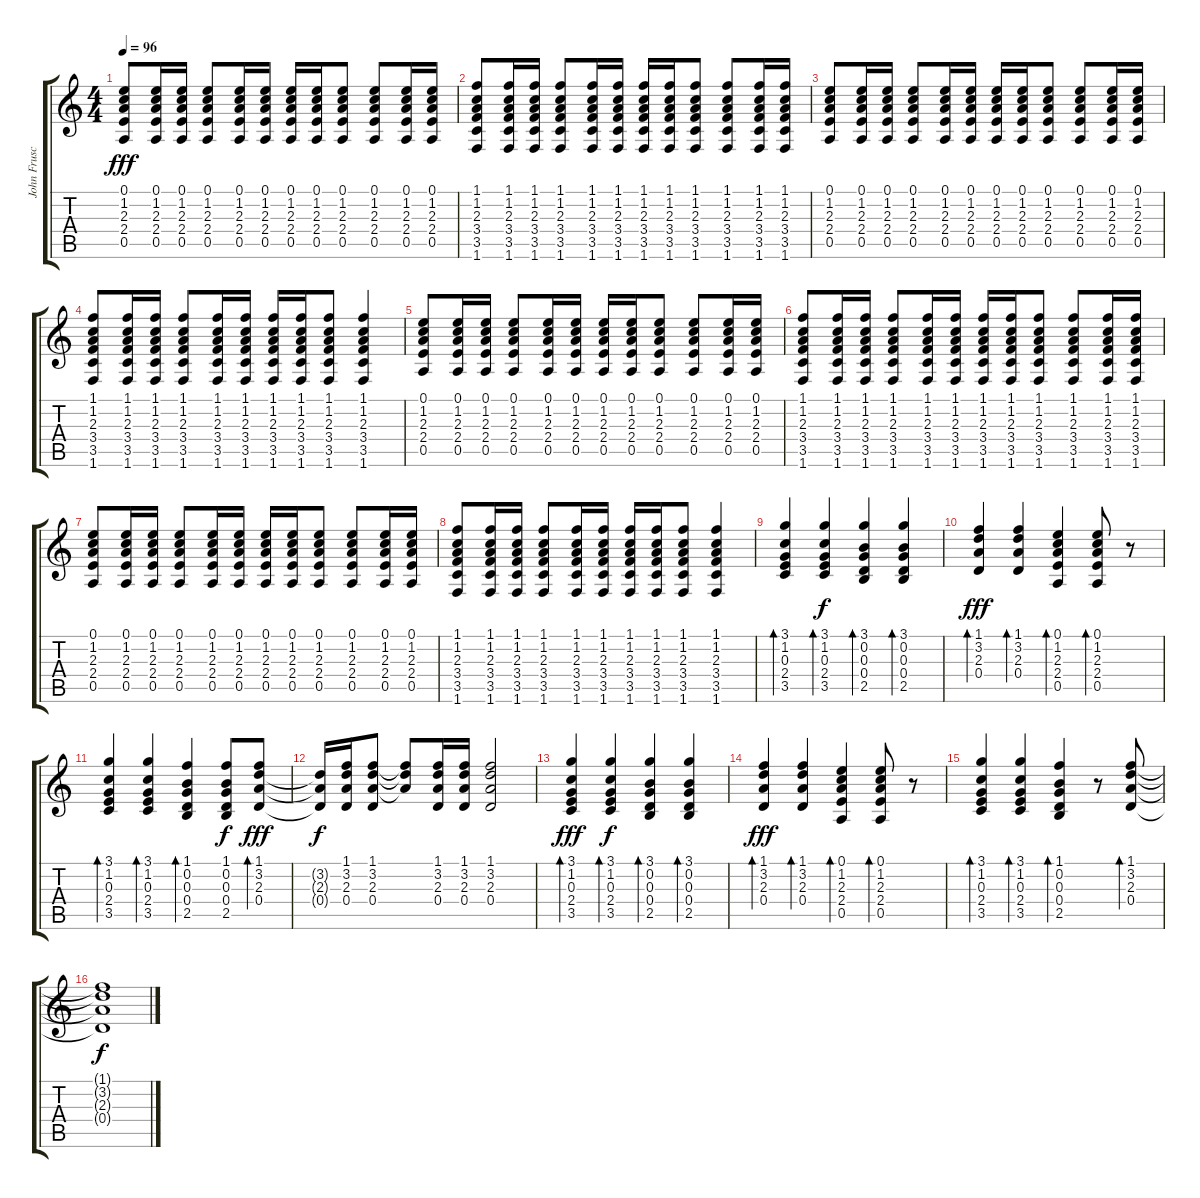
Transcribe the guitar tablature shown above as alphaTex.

\track ("John Frusciante (Main)" "John Frusc") {instrument acousticguitarsteel}
\staff {score tabs}
\tuning (E4 B3 G3 D3 A2 E2) {hide}
\ts (4 4)
\tempo 96
\clef g2
\ks c
(0.1 1.2 2.3 2.4 0.5).8{dy fff} (0.1 1.2 2.3 2.4 0.5).16 (0.1 1.2 2.3 2.4 0.5).16 (0.1 1.2 2.3 2.4 0.5).8 (0.1 1.2 2.3 2.4 0.5).16 (0.1 1.2 2.3 2.4 0.5).16 (0.1 1.2 2.3 2.4 0.5).16 (0.1 1.2 2.3 2.4 0.5).16 (0.1 1.2 2.3 2.4 0.5).8 (0.1 1.2 2.3 2.4 0.5).8 (0.1 1.2 2.3 2.4 0.5).16 (0.1 1.2 2.3 2.4 0.5).16 |
(1.1 1.2 2.3 3.4 3.5 1.6).8 (1.1 1.2 2.3 3.4 3.5 1.6).16 (1.1 1.2 2.3 3.4 3.5 1.6).16 (1.1 1.2 2.3 3.4 3.5 1.6).8 (1.1 1.2 2.3 3.4 3.5 1.6).16 (1.1 1.2 2.3 3.4 3.5 1.6).16 (1.1 1.2 2.3 3.4 3.5 1.6).16 (1.1 1.2 2.3 3.4 3.5 1.6).16 (1.1 1.2 2.3 3.4 3.5 1.6).8 (1.1 1.2 2.3 3.4 3.5 1.6).8 (1.1 1.2 2.3 3.4 3.5 1.6).16 (1.1 1.2 2.3 3.4 3.5 1.6).16 |
(0.1 1.2 2.3 2.4 0.5).8 (0.1 1.2 2.3 2.4 0.5).16 (0.1 1.2 2.3 2.4 0.5).16 (0.1 1.2 2.3 2.4 0.5).8 (0.1 1.2 2.3 2.4 0.5).16 (0.1 1.2 2.3 2.4 0.5).16 (0.1 1.2 2.3 2.4 0.5).16 (0.1 1.2 2.3 2.4 0.5).16 (0.1 1.2 2.3 2.4 0.5).8 (0.1 1.2 2.3 2.4 0.5).8 (0.1 1.2 2.3 2.4 0.5).16 (0.1 1.2 2.3 2.4 0.5).16 |
(1.1 1.2 2.3 3.4 3.5 1.6).8 (1.1 1.2 2.3 3.4 3.5 1.6).16 (1.1 1.2 2.3 3.4 3.5 1.6).16 (1.1 1.2 2.3 3.4 3.5 1.6).8 (1.1 1.2 2.3 3.4 3.5 1.6).16 (1.1 1.2 2.3 3.4 3.5 1.6).16 (1.1 1.2 2.3 3.4 3.5 1.6).16 (1.1 1.2 2.3 3.4 3.5 1.6).16 (1.1 1.2 2.3 3.4 3.5 1.6).8 (1.1 1.2 2.3 3.4 3.5 1.6).4 |
(0.1 1.2 2.3 2.4 0.5).8 (0.1 1.2 2.3 2.4 0.5).16 (0.1 1.2 2.3 2.4 0.5).16 (0.1 1.2 2.3 2.4 0.5).8 (0.1 1.2 2.3 2.4 0.5).16 (0.1 1.2 2.3 2.4 0.5).16 (0.1 1.2 2.3 2.4 0.5).16 (0.1 1.2 2.3 2.4 0.5).16 (0.1 1.2 2.3 2.4 0.5).8 (0.1 1.2 2.3 2.4 0.5).8 (0.1 1.2 2.3 2.4 0.5).16 (0.1 1.2 2.3 2.4 0.5).16 |
(1.1 1.2 2.3 3.4 3.5 1.6).8 (1.1 1.2 2.3 3.4 3.5 1.6).16 (1.1 1.2 2.3 3.4 3.5 1.6).16 (1.1 1.2 2.3 3.4 3.5 1.6).8 (1.1 1.2 2.3 3.4 3.5 1.6).16 (1.1 1.2 2.3 3.4 3.5 1.6).16 (1.1 1.2 2.3 3.4 3.5 1.6).16 (1.1 1.2 2.3 3.4 3.5 1.6).16 (1.1 1.2 2.3 3.4 3.5 1.6).8 (1.1 1.2 2.3 3.4 3.5 1.6).8 (1.1 1.2 2.3 3.4 3.5 1.6).16 (1.1 1.2 2.3 3.4 3.5 1.6).16 |
(0.1 1.2 2.3 2.4 0.5).8 (0.1 1.2 2.3 2.4 0.5).16 (0.1 1.2 2.3 2.4 0.5).16 (0.1 1.2 2.3 2.4 0.5).8 (0.1 1.2 2.3 2.4 0.5).16 (0.1 1.2 2.3 2.4 0.5).16 (0.1 1.2 2.3 2.4 0.5).16 (0.1 1.2 2.3 2.4 0.5).16 (0.1 1.2 2.3 2.4 0.5).8 (0.1 1.2 2.3 2.4 0.5).8 (0.1 1.2 2.3 2.4 0.5).16 (0.1 1.2 2.3 2.4 0.5).16 |
(1.1 1.2 2.3 3.4 3.5 1.6).8 (1.1 1.2 2.3 3.4 3.5 1.6).16 (1.1 1.2 2.3 3.4 3.5 1.6).16 (1.1 1.2 2.3 3.4 3.5 1.6).8 (1.1 1.2 2.3 3.4 3.5 1.6).16 (1.1 1.2 2.3 3.4 3.5 1.6).16 (1.1 1.2 2.3 3.4 3.5 1.6).16 (1.1 1.2 2.3 3.4 3.5 1.6).16 (1.1 1.2 2.3 3.4 3.5 1.6).8 (1.1 1.2 2.3 3.4 3.5 1.6).4 |
(3.1 1.2 0.3 2.4 3.5).4{bd 30} (3.1 1.2 0.3 2.4 3.5).4{bd 30 dy f} (3.1 0.2 0.3 0.4 2.5).4{bd 60} (3.1 0.2 0.3 0.4 2.5).4{bd 60} |
(1.1 3.2 2.3 0.4).4{bd 60 dy fff} (1.1 3.2 2.3 0.4).4{bd 60} (0.1 1.2 2.3 2.4 0.5).4{bd 60} (0.1 1.2 2.3 2.4 0.5).8{bd 60} r.8 |
(3.1 1.2 0.3 2.4 3.5).4{bd 60} (3.1 1.2 0.3 2.4 3.5).4{bd 60} (1.1 0.2 0.3 0.4 2.5).4{bd 60} (1.1 0.2 0.3 0.4 2.5).8{dy f} (1.1 3.2 2.3 0.4).8{bd 120 dy fff} |
(3.2{t} 2.3{t} 0.4{t}).16{dy f} (1.1 3.2 2.3 0.4).16 (1.1 3.2 2.3 0.4).8 (1.1{t} 3.2{t} 2.3{t}).8 (1.1 3.2 2.3 0.4).16 (1.1 3.2 2.3 0.4).16 (1.1 3.2 2.3 0.4).2 |
(3.1 1.2 0.3 2.4 3.5).4{bd 30 dy fff} (3.1 1.2 0.3 2.4 3.5).4{bd 30 dy f} (3.1 0.2 0.3 0.4 2.5).4{bd 60} (3.1 0.2 0.3 0.4 2.5).4{bd 60} |
(1.1 3.2 2.3 0.4).4{bd 60 dy fff} (1.1 3.2 2.3 0.4).4{bd 60} (0.1 1.2 2.3 2.4 0.5).4{bd 60} (0.1 1.2 2.3 2.4 0.5).8{bd 60} r.8 |
(3.1 1.2 0.3 2.4 3.5).4{bd 60} (3.1 1.2 0.3 2.4 3.5).4{bd 60} (1.1 0.2 0.3 0.4 2.5).4{bd 60} r.8 (1.1 3.2 2.3 0.4).8{bd 120} |
(1.1{t} 3.2{t} 2.3{t} 0.4{t}).1{dy f}
